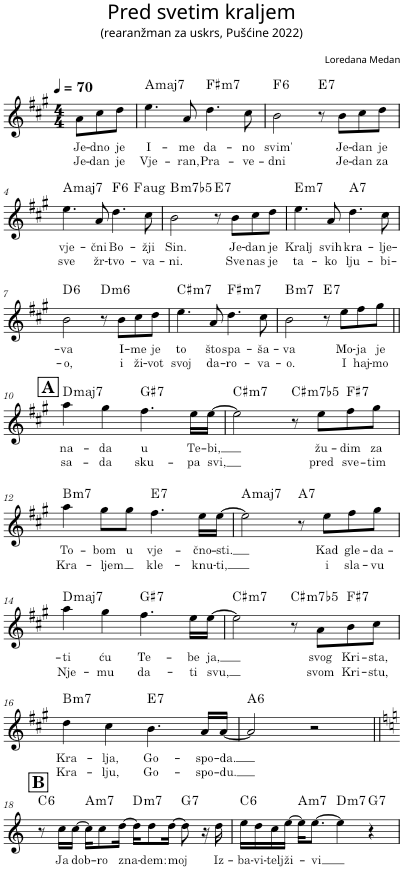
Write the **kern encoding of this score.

**kern	**text	**text	**harte
*part1	*part1	*part1	*part1
*staff1	*staff1	*staff1	*
*I"Piano, tema	*	*	*
*I'Pno	*	*	*
*clefG2	*	*	*
*k[f#c#g#]	*	*	*
*M4/4	*	*	*
*MM70	*	*	*
=1	=1	=1	=1
!	!LO:LY:b	!LO:LY:b	!
8a\L	Je-	Je-	.
!	!LO:LY:b	!LO:LY:b	!
8cc#\	-dno	-dan	.
!	!LO:LY:b	!LO:LY:b	!
8dd\J	je	je	.
=2	=2	=2	=2
!	!LO:LY:b	!LO:LY:b	!LO:H:kt=maj7
4.ee\	I-	Vje-	A:maj7
!	!LO:LY:b	!LO:LY:b	!
8a/	-me	-ran,	.
!	!LO:LY:b	!LO:LY:b	!LO:H:kt=m7
4.dd\	da-	Pra-	F#:min7
!	!LO:LY:b	!LO:LY:b	!
8cc#\	-no	-ve-	.
=3	=3	=3	=3
!	!LO:LY:b	!LO:LY:b	!LO:H:kt=6
2b\	svim'	-dni	F:maj6
!	!	!	!LO:H:kt=7
8r	.	.	E:7
!	!LO:LY:b	!LO:LY:b	!
8b\L	Je-	Je-	.
!	!LO:LY:b	!LO:LY:b	!
8cc#\	-dan	-dan	.
!	!LO:LY:b	!LO:LY:b	!
8dd\J	je	za	.
!!LO:LB:g=z
=4	=4	=4	=4
!	!LO:LY:b	!LO:LY:b	!LO:H:kt=maj7
*^	*	*	*
4.ee\	2.ryy	vje-	sve	A:maj7
!	!	!LO:LY:b	!LO:LY:b	!
8a/	.	-čni	žr-	.
!	!	!LO:LY:b	!LO:LY:b	!LO:H:kt=6
4.dd\	.	Bo-	-tvo-	F:maj6
!	!	!	!	!LO:H:kt=aug
.	4ryy	.	.	F:aug
!	!	!LO:LY:b	!LO:LY:b	!
8cc#\	.	-žji	-va-	.
=5	=5	=5	=5	=5
!	!	!LO:LY:b	!LO:LY:b	!LO:H:kt=m7b5
*v	*v	*	*	*
2b\	Sin.	-ni.	B:hdim7
!	!	!	!LO:H:kt=7
8r	.	.	E:7
!	!LO:LY:b	!LO:LY:b	!
8b\L	Je-	Sve	.
!	!LO:LY:b	!LO:LY:b	!
8cc#\	-dan	nas	.
!	!LO:LY:b	!LO:LY:b	!
8dd\J	je	je	.
=6	=6	=6	=6
!	!LO:LY:b	!LO:LY:b	!LO:H:kt=m7
4.ee\	Kralj	ta-	E:min7
!	!LO:LY:b	!LO:LY:b	!
8a/	svih	-ko	.
!	!LO:LY:b	!LO:LY:b	!LO:H:kt=7
4.dd\	kra-	lju-	A:7
!	!LO:LY:b	!LO:LY:b	!
8cc#\	-lje-	-bi-	.
!!LO:LB:g=z
=7	=7	=7	=7
!	!LO:LY:b	!LO:LY:b	!LO:H:kt=6
2b\	-va	-o,	D:maj6
!	!	!	!LO:H:kt=m6
8r	.	.	D:min6
!	!LO:LY:b	!LO:LY:b	!
8b\L	I-	i	.
!	!LO:LY:b	!LO:LY:b	!
8cc#\	-me	ži-	.
!	!LO:LY:b	!LO:LY:b	!
8dd\J	je	-vot	.
=8	=8	=8	=8
!	!LO:LY:b	!LO:LY:b	!LO:H:kt=m7
4.ee\	to	svoj	C#:min7
!	!LO:LY:b	!LO:LY:b	!
8a/	što	da-	.
!	!LO:LY:b	!LO:LY:b	!LO:H:kt=m7
4.dd\	spa-	-ro-	F#:min7
!	!LO:LY:b	!LO:LY:b	!
8cc#\	-ša-	-va-	.
=9	=9	=9	=9
!	!LO:LY:b	!LO:LY:b	!LO:H:kt=m7
2b\	-va	-o.	B:min7
!	!	!	!LO:H:kt=7
8r	.	.	E:7
!	!LO:LY:b	!LO:LY:b	!
8ee\L	Mo-	I	.
!	!LO:LY:b	!LO:LY:b	!
8ff#\	-ja	haj-	.
!	!LO:LY:b	!LO:LY:b	!
8gg#\J	je	-mo	.
!!LO:LB:g=z
!!LO:REH:place=s1:a:B:cj:fs=14:t=A
=10||	=10||	=10||	=10||
!	!LO:LY:b	!LO:LY:b	!LO:H:kt=maj7
4aa\	na-	sa-	D:maj7
!	!LO:LY:b	!LO:LY:b	!
4gg#\	-da	-da	.
!	!LO:LY:b	!LO:LY:b	!LO:H:kt=7
4.ff#\	u	sku-	G#:7
!	!LO:LY:b	!LO:LY:b	!
16ee\LL	Te-	-pa	.
!	!LO:LY:b	!LO:LY:b	!
[16ee\JJ	-bi,	svi,	.
=11	=11	=11	=11
!	!	!	!LO:H:kt=m7
2ee\]	.	.	C#:min7
!	!	!	!LO:H:kt=m7b5
8r	.	.	C#:hdim7
!	!LO:LY:b	!LO:LY:b	!
8ee\L	žu-	pred	.
!	!LO:LY:b	!LO:LY:b	!LO:H:kt=7
8ff#\	-dim	sve-	F#:7
!	!LO:LY:b	!LO:LY:b	!
8gg#\J	za	-tim	.
!!LO:LB:g=z
=12	=12	=12	=12
!	!LO:LY:b	!LO:LY:b	!LO:H:kt=m7
4aa\	To-	Kra-	B:min7
!	!LO:LY:b	!LO:LY:b	!
8gg#\L	-bom	-ljem	.
!	!LO:LY:b	!	!
8gg#\J	u	.	.
!	!LO:LY:b	!LO:LY:b	!LO:H:kt=7
4.ff#\	vje-	kle-	E:7
!	!LO:LY:b	!LO:LY:b	!
16ee\LL	-čno-	-knu-	.
!	!LO:LY:b	!LO:LY:b	!
[16ee\JJ	-sti.	-ti,	.
=13	=13	=13	=13
!	!	!	!LO:H:kt=maj7
2ee\]	.	.	A:maj7
!	!	!	!LO:H:kt=7
8r	.	.	A:7
!	!LO:LY:b	!LO:LY:b	!
8ee\L	Kad	i	.
!	!LO:LY:b	!LO:LY:b	!
8ff#\	gle-	sla-	.
!	!LO:LY:b	!LO:LY:b	!
8gg#\J	-da-	-vu	.
!!LO:LB:g=z
=14	=14	=14	=14
!	!LO:LY:b	!LO:LY:b	!LO:H:kt=maj7
4aa\	-ti	Nje-	D:maj7
!	!LO:LY:b	!LO:LY:b	!
4gg#\	ću	-mu	.
!	!LO:LY:b	!LO:LY:b	!LO:H:kt=7
4.ff#\	Te-	da-	G#:7
!	!LO:LY:b	!LO:LY:b	!
16ee\LL	-be	-ti	.
!	!LO:LY:b	!LO:LY:b	!
[16ee\JJ	ja,	svu,	.
=15	=15	=15	=15
!	!	!	!LO:H:kt=m7
2ee\]	.	.	C#:min7
!	!	!	!LO:H:kt=m7b5
8r	.	.	C#:hdim7
!	!LO:LY:b	!LO:LY:b	!
8a\L	svog	svom	.
!	!LO:LY:b	!LO:LY:b	!LO:H:kt=7
8b\	Kri-	Kri-	F#:7
!	!LO:LY:b	!LO:LY:b	!
8cc#\J	-sta,	-stu,	.
!!LO:LB:g=z
=16	=16	=16	=16
!	!LO:LY:b	!LO:LY:b	!LO:H:kt=m7
4dd\	Kra-	Kra-	B:min7
!	!LO:LY:b	!LO:LY:b	!
4cc#\	-lja,	-lju,	.
!	!LO:LY:b	!LO:LY:b	!LO:H:kt=7
4.b\	Go-	Go-	E:7
!	!LO:LY:b	!LO:LY:b	!
16a/LL	-spo-	-spo-	.
!	!LO:LY:b	!LO:LY:b	!
[16a/JJ	-da.	-du.	.
=17	=17	=17	=17
!	!	!	!LO:H:kt=6
2a/]	.	.	A:maj6
2r	.	.	.
!!LO:LB:g=z
!!LO:REH:place=s1:a:B:cj:fs=14:t=B
=18||	=18||	=18||	=18||
*k[]	*	*	*
!	!	!	!LO:H:kt=6
8r	.	.	C:maj6
!	!LO:LY:b	!	!
16cc\LL	Ja	.	.
!	!LO:LY:b	!	!
[16cc\JJ	dob-	.	.
!	!	!	!LO:H:kt=m7
16cc\KL]	.	.	A:min7
!	!LO:LY:b	!	!
8cc\	-ro	.	.
!	!LO:LY:b	!	!
[16dd\Jk	zna-	.	.
!	!	!	!LO:H:kt=m7
16dd\KL]	.	.	D:min7
!	!LO:LY:b	!	!
8dd\	-dem:	.	.
!	!LO:LY:b	!	!
[16dd\Jk	moj	.	.
!	!	!	!LO:H:kt=7
8dd\]	.	.	G:7
16r	.	.	.
!	!LO:LY:b	!	!
16dd\	Iz-	.	.
=19	=19	=19	=19
!	!LO:LY:b	!	!LO:H:kt=6
16ee\LL	-ba-	.	C:maj6
!	!LO:LY:b	!	!
16dd\	-vi-	.	.
!	!LO:LY:b	!	!
16cc\	-telj	.	.
!	!LO:LY:b	!	!
[16ee\JJ	ži-	.	.
!	!	!	!LO:H:kt=m7
16ee\KL]	.	.	A:min7
!	!LO:LY:b	!	!
[8.ee\J	-vi	.	.
!	!	!	!LO:H:kt=m7
4ee\]	.	.	D:min7
!	!	!	!LO:H:kt=7
4r	.	.	G:7
=	=	=	=
*-	*-	*-	*-
